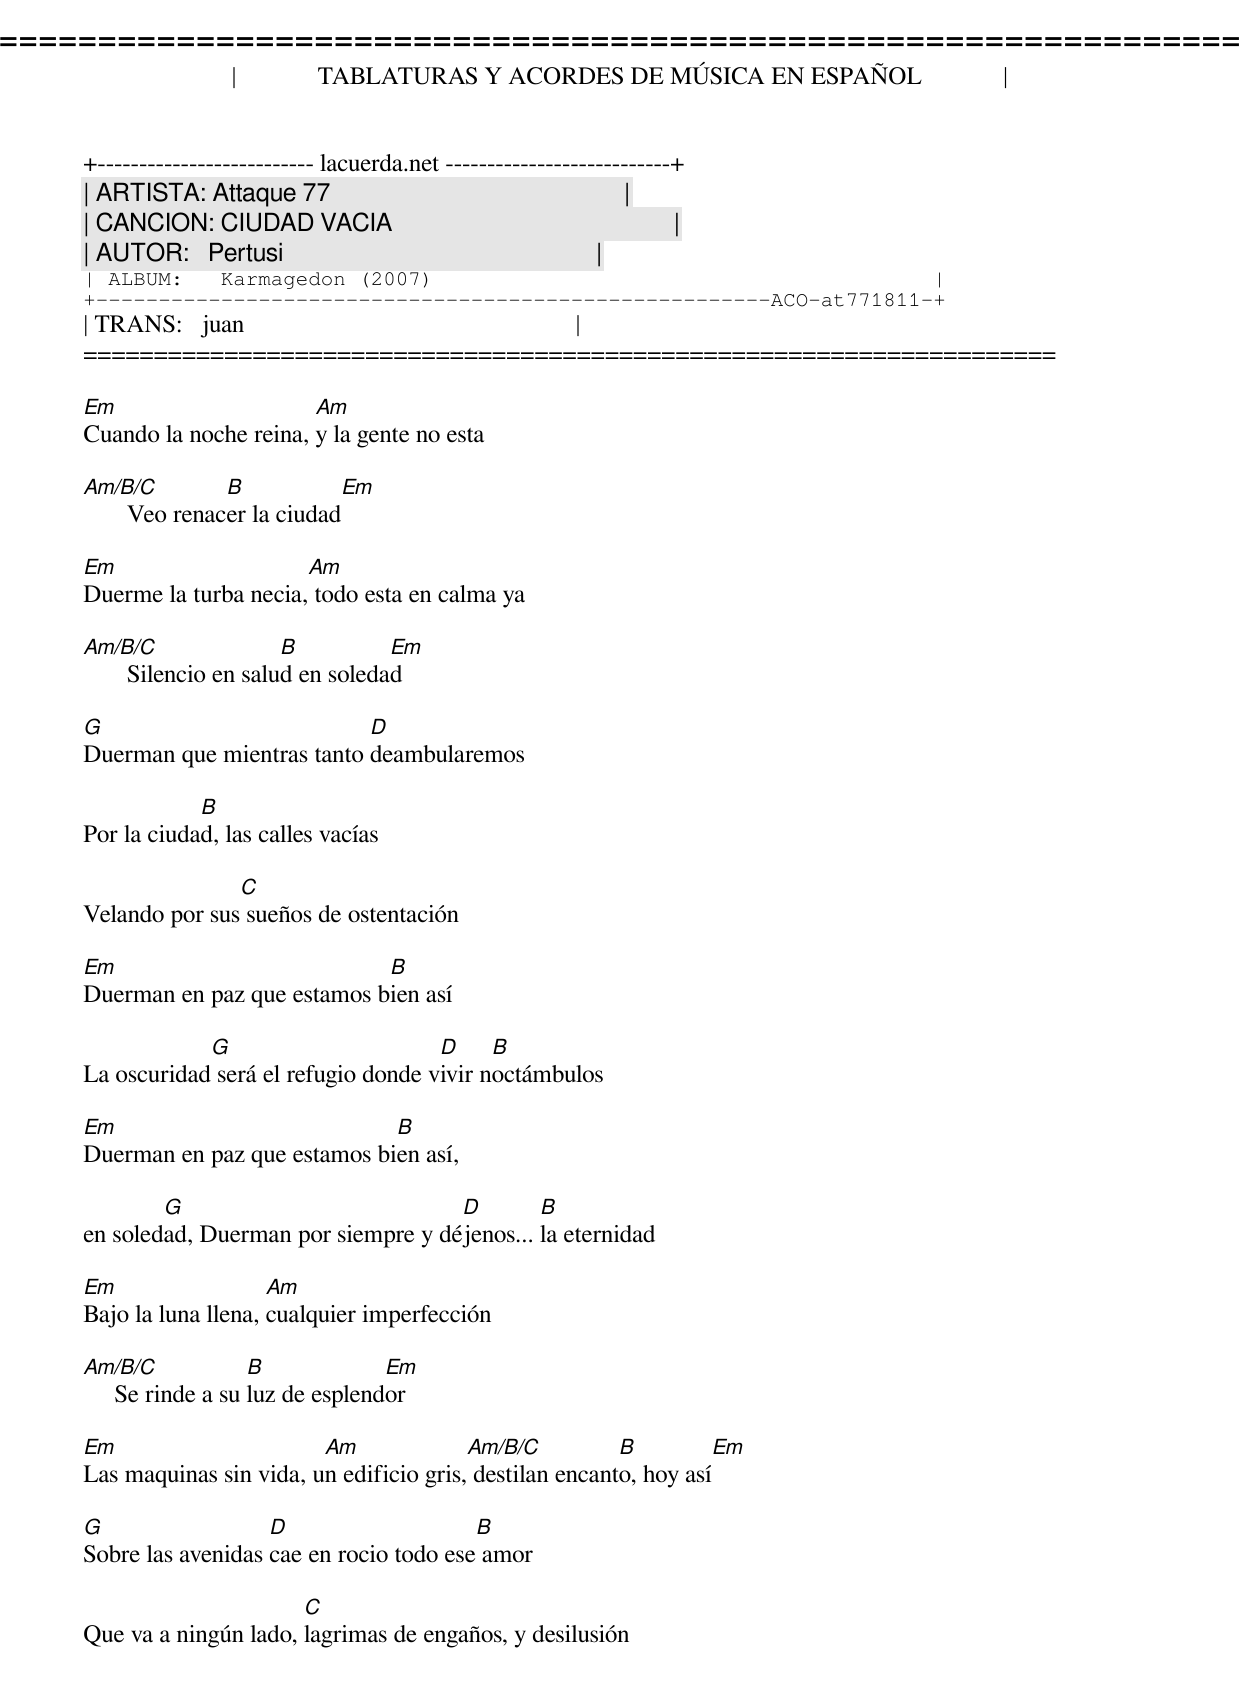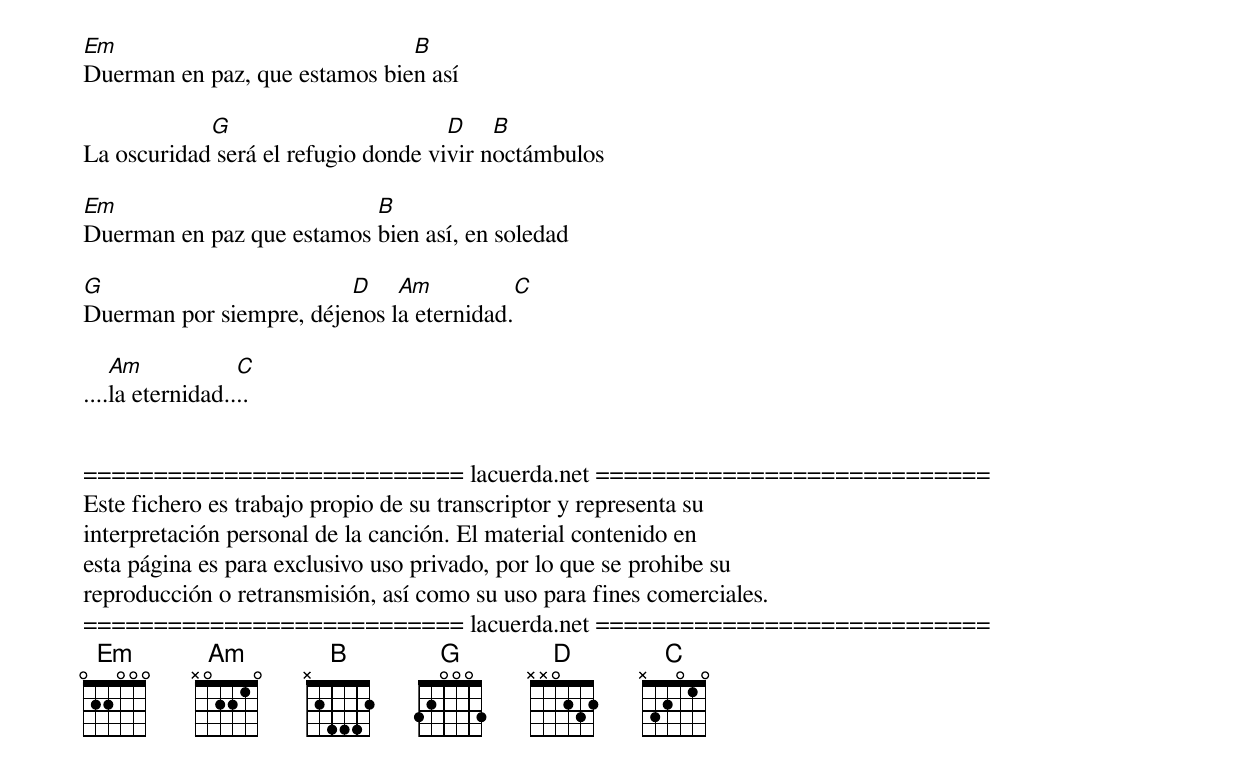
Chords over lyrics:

=====================================================================
|             TABLATURAS Y ACORDES DE MÚSICA EN ESPAÑOL             |
+-------------------------- lacuerda.net ---------------------------+
| ARTISTA: Attaque 77                                               |
| CANCION: CIUDAD VACIA                                             |
| AUTOR:   Pertusi                                                  |
| ALBUM:   Karmagedon (2007)                                        |
+------------------------------------------------------ACO-at771811-+
| TRANS:   juan                                                     |
=====================================================================

Em                     Am
Cuando la noche reina, y la gente no esta

Am/B/C          B           Em
       Veo renacer la ciudad

Em                    Am
Duerme la turba necia, todo esta en calma ya

Am/B/C                 B          Em
       Silencio en salud en soledad

G                          D
Duerman que mientras tanto deambularemos

            B
Por la ciudad, las calles vacías

               C
Velando por sus sueños de ostentación

Em                          B
Duerman en paz que estamos bien así

            G                       D     B
La oscuridad será el refugio donde vivir noctámbulos

Em                           B
Duerman en paz que estamos bien así,

        G                           D        B
en soledad, Duerman por siempre y déjenos... la eternidad

Em                  Am
Bajo la luna llena, cualquier imperfección

Am/B/C             B             Em
     Se rinde a su luz de esplendor

Em                      Am              Am/B/C          B          Em
Las maquinas sin vida, un edificio gris, destilan encanto, hoy así

G                  D                    B
Sobre las avenidas cae en rocio todo ese amor

                      C
Que va a ningún lado, lagrimas de engaños, y desilusión

Em                             B
Duerman en paz, que estamos bien así

            G                        D    B
La oscuridad será el refugio donde vivir noctámbulos

Em                         B
Duerman en paz que estamos bien así, en soledad

G                        D    Am                 C
Duerman por siempre, déjenos la eternidad.

    Am            C
....la eternidad....


=========================== lacuerda.net ============================
Este fichero es trabajo propio de su transcriptor y representa su
interpretación personal de la canción. El material contenido en
esta página es para exclusivo uso privado, por lo que se prohibe su
reproducción o retransmisión, así como su uso para fines comerciales.
=========================== lacuerda.net ============================
